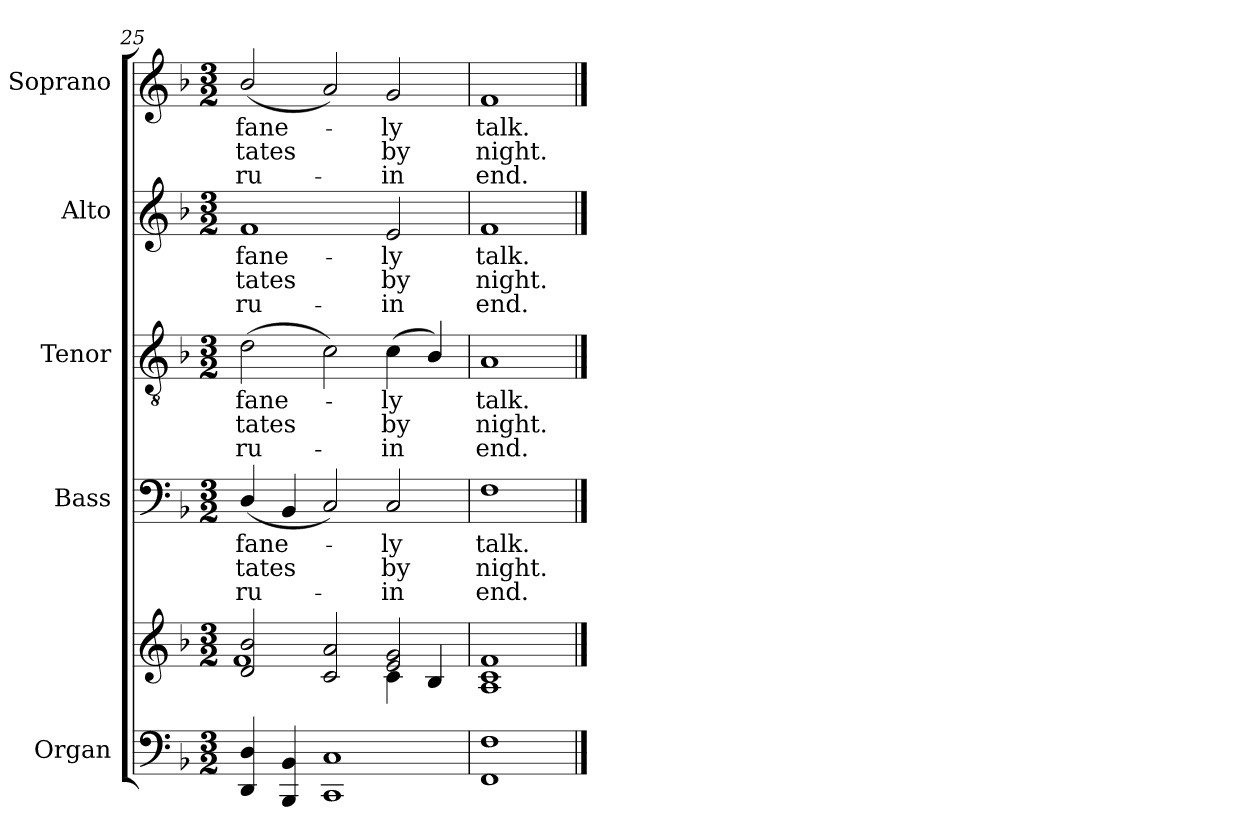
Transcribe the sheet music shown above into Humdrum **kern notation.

**kern	**kern	**kern	**text	**text	**text	**kern	**text	**text	**text	**kern	**text	**text	**text	**kern	**text	**text	**text
*part5	*part5	*part4	*part4	*part4	*part4	*part3	*part3	*part3	*part3	*part2	*part2	*part2	*part2	*part1	*part1	*part1	*part1
*staff6	*staff5	*staff4	*staff4	*staff4	*staff4	*staff3	*staff3	*staff3	*staff3	*staff2	*staff2	*staff2	*staff2	*staff1	*staff1	*staff1	*staff1
*I"Organ	*	*I"Bass	*	*	*	*I"Tenor	*	*	*	*I"Alto	*	*	*	*I"Soprano	*	*	*
*	*	*I'B.	*	*	*	*I'T.	*	*	*	*I'A.	*	*	*	*I'S.	*	*	*
*clefF4	*clefG2	*clefF4	*	*	*	*clefGv2	*	*	*	*clefG2	*	*	*	*clefG2	*	*	*
*	*	*	*	*	*	*ITrd7c12	*	*	*	*	*	*	*	*	*	*	*
*k[b-]	*k[b-]	*k[b-]	*	*	*	*k[b-]	*	*	*	*k[b-]	*	*	*	*k[b-]	*	*	*
*F:	*F:	*F:	*	*	*	*F:	*	*	*	*F:	*	*	*	*F:	*	*	*
*M3/2	*M3/2	*M3/2	*	*	*	*M3/2	*	*	*	*M3/2	*	*	*	*M3/2	*	*	*
=25	=25	=25	=25	=25	=25	=25	=25	=25	=25	=25	=25	=25	=25	=25	=25	=25	=25
*	*^	*	*	*	*	*	*	*	*	*	*	*	*	*	*	*	*
!	!	!	!	!LO:LY:b:color=#000000	!LO:LY:b:color=#000000	!LO:LY:b:color=#000000	!	!	!	!	!	!	!	!	!	!	!	!
!	!	!	!	!	!	!	!	!LO:LY:b:color=#000000	!LO:LY:b:color=#000000	!LO:LY:b:color=#000000	!	!	!	!	!	!	!	!
!	!	!	!	!	!	!	!	!	!	!	!	!LO:LY:b:color=#000000	!LO:LY:b:color=#000000	!LO:LY:b:color=#000000	!	!	!	!
!	!	!	!	!	!	!	!	!	!	!	!	!	!	!	!	!LO:LY:b:color=#000000	!LO:LY:b:color=#000000	!LO:LY:b:color=#000000
4DDi/ 4Di	2di/ 2b-i	1fi	(4Di/	-fane-	-tates	ru-	(2Di\	-fane-	-tates	ru-	1fi	-fane-	-tates	ru-	(2b-i/	-fane-	-tates	ru-
4BBB-i/ 4BB-i	.	.	4BB-i/	.	.	.	.	.	.	.	.	.	.	.	.	.	.	.
1CCi 1Ci	2ci/ 2ai	.	2Ci/)	.	.	.	2Ci\)	.	.	.	.	.	.	.	2ai/)	.	.	.
!	!	!	!	!LO:LY:b:color=#000000	!LO:LY:b:color=#000000	!LO:LY:b:color=#000000	!	!	!	!	!	!	!	!	!	!	!	!
!	!	!	!	!	!	!	!	!LO:LY:b:color=#000000	!LO:LY:b:color=#000000	!LO:LY:b:color=#000000	!	!	!	!	!	!	!	!
!	!	!	!	!	!	!	!	!	!	!	!	!LO:LY:b:color=#000000	!LO:LY:b:color=#000000	!LO:LY:b:color=#000000	!	!	!	!
!	!	!	!	!	!	!	!	!	!	!	!	!	!	!	!	!LO:LY:b:color=#000000	!LO:LY:b:color=#000000	!LO:LY:b:color=#000000
.	2ei/ 2gi	4ci\	2Ci/	-ly	by	-in	(4Ci\	-ly	by	-in	2ei/	-ly	by	-in	2gi/	-ly	by	-in
.	.	4B-i/	.	.	.	.	4BB-i/)	.	.	.	.	.	.	.	.	.	.	.
*	*v	*v	*	*	*	*	*	*	*	*	*	*	*	*	*	*	*	*
=26	=26	=26	=26	=26	=26	=26	=26	=26	=26	=26	=26	=26	=26	=26	=26	=26	=26
*	*^	*	*	*	*	*	*	*	*	*	*	*	*	*	*	*	*
!	!	!	!	!LO:LY:b:color=#000000	!LO:LY:b:color=#000000	!LO:LY:b:color=#000000	!	!	!	!	!	!	!	!	!	!	!	!
*	*v	*v	*	*	*	*	*	*	*	*	*	*	*	*	*	*	*	*
*	*^	*	*	*	*	*	*	*	*	*	*	*	*	*	*	*	*
!	!	!	!	!	!	!	!	!LO:LY:b:color=#000000	!LO:LY:b:color=#000000	!LO:LY:b:color=#000000	!	!	!	!	!	!	!	!
*	*v	*v	*	*	*	*	*	*	*	*	*	*	*	*	*	*	*	*
*	*^	*	*	*	*	*	*	*	*	*	*	*	*	*	*	*	*
!	!	!	!	!	!	!	!	!	!	!	!	!LO:LY:b:color=#000000	!LO:LY:b:color=#000000	!LO:LY:b:color=#000000	!	!	!	!
*	*v	*v	*	*	*	*	*	*	*	*	*	*	*	*	*	*	*	*
*	*^	*	*	*	*	*	*	*	*	*	*	*	*	*	*	*	*
!	!	!	!	!	!	!	!	!	!	!	!	!	!	!	!	!LO:LY:b:color=#000000	!LO:LY:b:color=#000000	!LO:LY:b:color=#000000
*	*v	*v	*	*	*	*	*	*	*	*	*	*	*	*	*	*	*	*
1FFi 1Fi	1Ai 1ci 1fi	1Fi	talk.	night.	end.	1AAi	talk.	night.	end.	1fi	talk.	night.	end.	1fi	talk.	night.	end.
==	==	==	==	==	==	==	==	==	==	==	==	==	==	==	==	==	==
*-	*-	*-	*-	*-	*-	*-	*-	*-	*-	*-	*-	*-	*-	*-	*-	*-	*-
